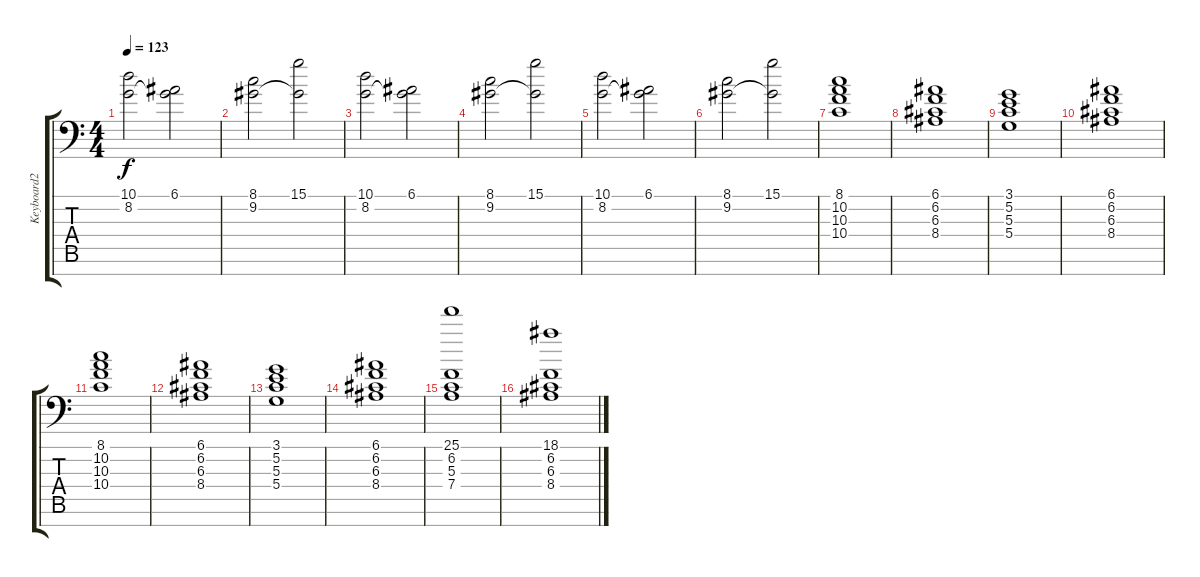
\track ("Keyboard2" "Keyboard2") {instrument lead1square}
\staff {score tabs}
\tuning (E4 B3 G3 D3 A2 E2 A1) {hide}
\ts (4 4)
\tempo 123
\clef f4
\ks c
(10.1 8.2).2{dy f instrument tremolostrings} (6.1 8.2{t}).2 |
(8.1 9.2).2 (15.1 9.2{t}).2 |
(10.1 8.2).2{instrument tremolostrings} (6.1 8.2{t}).2 |
(8.1 9.2).2 (15.1 9.2{t}).2 |
(10.1 8.2).2{instrument tremolostrings} (6.1 8.2{t}).2 |
(8.1 9.2).2 (15.1 9.2{t}).2 |
(8.1 10.2 10.3 10.4).1 |
(6.1 6.2 6.3 8.4).1 |
(3.1 5.2 5.3 5.4).1 |
(6.1 6.2 6.3 8.4).1 |
(8.1 10.2 10.3 10.4).1 |
(6.1 6.2 6.3 8.4).1 |
(3.1 5.2 5.3 5.4).1 |
(6.1 6.2 6.3 8.4).1 |
(25.1 6.2 5.3 7.4).1 |
(18.1 6.2 6.3 8.4).1
